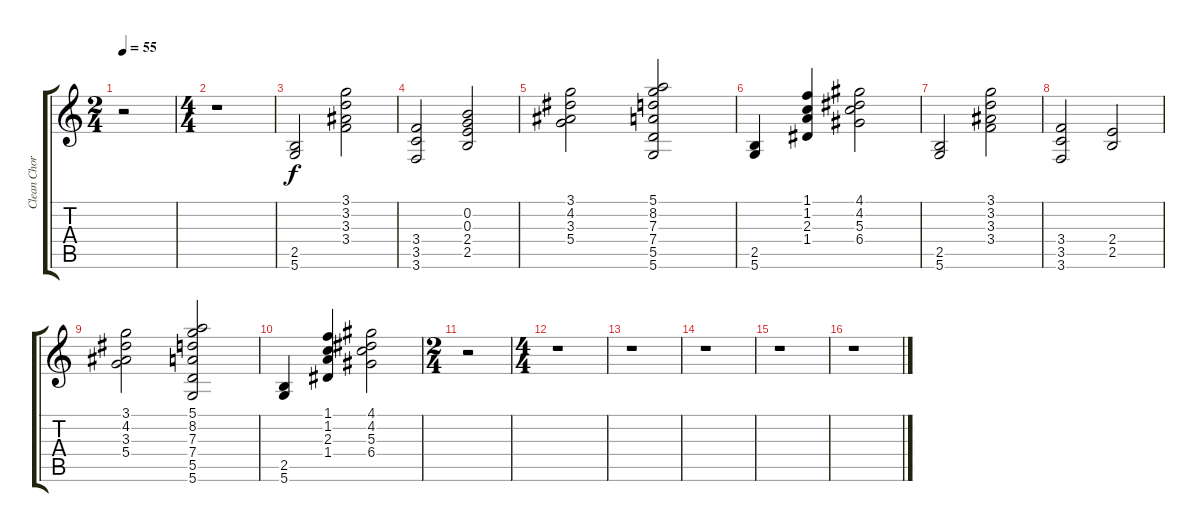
\track ("Clean Chords" "Clean Chor") {instrument acousticguitarnylon}
\staff {score tabs}
\tuning (E4 B3 G3 D3 A2 D2) {hide}
\ts (2 4)
\tempo 55
\clef g2
\ks c
r.2{dy f} |
\ts (4 4)
r.1 |
(2.5 5.6).2 (3.1 3.2 3.3 3.4).2 |
(3.4 3.5 3.6).2 (0.2 0.3 2.4 2.5).2 |
(3.1 4.2 3.3 5.4).2 (5.1 8.2 7.3 7.4 5.5 5.6).2 |
(2.5 5.6).4 (1.1 1.2 2.3 1.4).4 (4.1 4.2 5.3 6.4).2 |
(2.5 5.6).2 (3.1 3.2 3.3 3.4).2 |
(3.4 3.5 3.6).2 (2.4 2.5).2 |
(3.1 4.2 3.3 5.4).2 (5.1 8.2 7.3 7.4 5.5 5.6).2 |
(2.5 5.6).4 (1.1 1.2 2.3 1.4).4 (4.1 4.2 5.3 6.4).2 |
\ts (2 4)
r.2 |
\ts (4 4)
r.1 |
r.1 |
r.1 |
r.1 |
r.1
